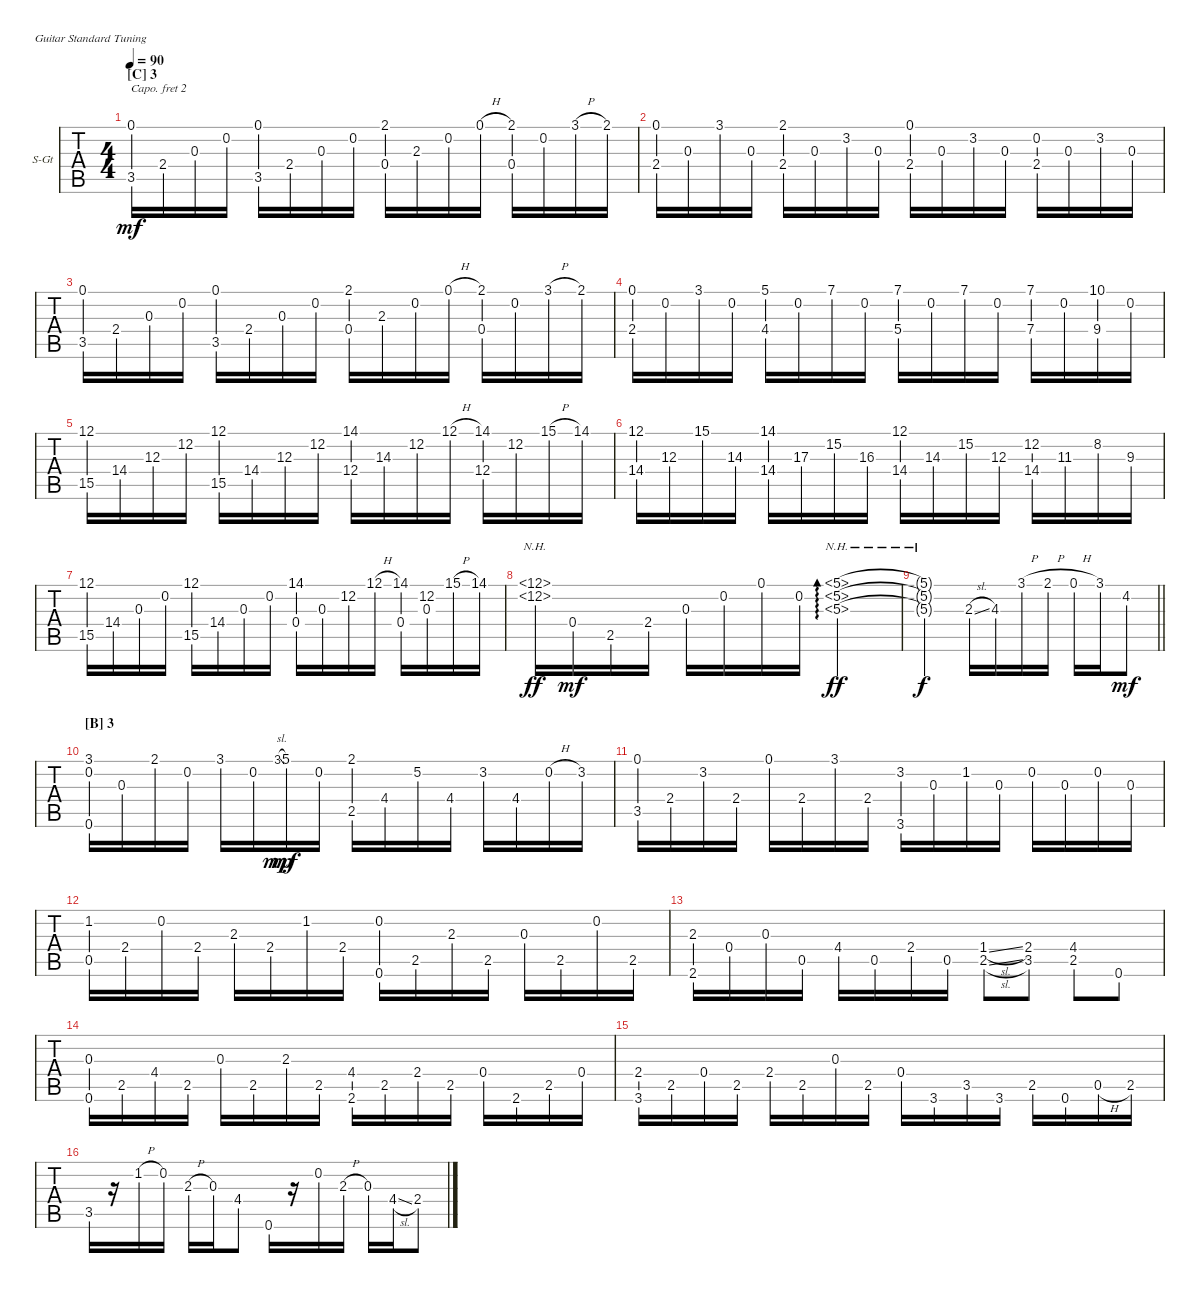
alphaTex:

\bracketExtendMode groupsimilarinstruments
\firstSystemTrackNameOrientation horizontal
\otherSystemsTrackNameOrientation horizontal
\chordDiagramsInScore
\track ("Guitar" "S-Gt") {instrument acousticguitarsteel}
\staff {tabs}
\capo 2
\tuning (E4 B3 G3 D3 A2 E2)
\ts (4 4)
\section ("C" "3")
\tempo 90
\clef g2
\scale
0.535127
\ks c
(0.1 3.5).16{dy mf} 2.4.16 0.3.16 0.2.16 (0.1 3.5).16 2.4.16 0.3.16 0.2.16 (2.1 0.4).16 2.3.16 0.2.16 0.1{h}.16 (2.1 0.4).16 0.2.16 3.1{h}.16 2.1.16 |
\scale
0.464873 (0.1 2.4).16 0.3.16 3.1.16 0.3.16 (2.1 2.4).16 0.3.16 3.2.16 0.3.16 (0.1 2.4).16 0.3.16 3.2.16 0.3.16 (2.4 0.2).16 0.3.16 3.2.16 0.3.16 |
(0.1 3.5).16 2.4.16 0.3.16 0.2.16 (0.1 3.5).16 2.4.16 0.3.16 0.2.16 (2.1 0.4).16 2.3.16 0.2.16 0.1{h}.16 (2.1 0.4).16 0.2.16 3.1{h}.16 2.1.16 |
(0.1 2.4).16 0.2.16 3.1.16 0.2.16 (5.1 4.4).16 0.2.16 7.1.16 0.2.16 (7.1 5.4).16 0.2.16 7.1.16 0.2.16 (7.1 7.4).16 0.2.16 (10.1 9.4).16 0.2.16 |
(12.1 15.5).16 14.4.16 12.3.16 12.2.16 (12.1 15.5).16 14.4.16 12.3.16 12.2.16 (14.1 12.4).16 14.3.16 12.2.16 12.1{h}.16 (14.1 12.4).16 12.2.16 15.1{h}.16 14.1.16 |
(12.1 14.4).16 12.3.16 15.1.16 14.3.16 (14.1 14.4).16 17.3.16 15.2.16 16.3.16 (12.1 14.4).16 14.3.16 15.2.16 12.3.16 (14.4 12.2).16 11.3.16 8.2.16 9.3.16 |
(12.1 15.5).16 14.4.16 0.3.16 0.2.16 (12.1 15.5).16 14.4.16 0.3.16 0.2.16 (14.1 0.4).16 0.3.16 12.2.16 12.1{h}.16 (14.1 0.4).16 (12.2 0.3).16 15.1{h}.16 14.1.16 |
\scale
0.524994 (12.1{nh} 12.2{nh}).16{dy ff} 0.4.16{dy mf} 2.5.16 2.4.16 0.3.16 0.2.16 0.1.16 0.2.16 (5.1{nh} 5.2{nh} 5.3{nh}).2{ad 0 dy ff} |
\scale
0.474999
\barLineRight lightlight
(5.1{nh t} 5.2{nh t} 5.3{nh t}).2{dy f} 2.3{sl}.16 4.3.16 3.1{h}.16 2.1{h}.16 0.1{h}.16 3.1.16 4.2.8{dy mf} |
\section ("B" "3")
\scale
0.57379 (3.1 0.6 0.2).16 0.3.16 2.1.16 0.2.16 3.1.16 0.2.16 3.1{sl}.8{gr dy mp} 5.1.16{dy mf} 0.2.16 (2.1 2.5).16 4.4.16 5.2.16 4.4.16 3.2.16 4.4.16 0.2{h}.16 3.2.16 |
\scale
0.426176 (0.1 3.5).16 2.4.16 3.2.16 2.4.16 0.1.16 2.4.16 3.1.16 2.4.16 (3.2 3.6).16 0.3.16 1.2.16 0.3.16 0.2.16 0.3.16 0.2.16 0.3.16 |
(1.2 0.5).16 2.4.16 0.2.16 2.4.16 2.3.16 2.4.16 1.2.16 2.4.16 (0.2 0.6).16 2.5.16 2.3.16 2.5.16 0.3.16 2.5.16 0.2.16 2.5.16 |
(2.3 2.6).16 0.4.16 0.3.16 0.5.16 4.4.16 0.5.16 2.4.16 0.5.16 (1.4{sl} 2.5{sl}).8 (2.4 3.5).8 (4.4 2.5).8 0.6.8 |
(0.3 0.6).16 2.5.16 4.4.16 2.5.16 0.3.16 2.5.16 2.3.16 2.5.16 (4.4 2.6).16 2.5.16 2.4.16 2.5.16 0.4.16 2.6.16 2.5.16 0.4.16 |
(2.4 3.6).16 2.5.16 0.4.16 2.5.16 2.4.16 2.5.16 0.3.16 2.5.16 0.4.16 3.6.16 3.5.16 3.6.16 2.5.16 0.6.16 0.5{h}.16 2.5.16 |
3.5.16 r.16 1.2{h}.16 0.2.16 2.3{h}.16 0.3.16 4.4.8 0.6.16 r.16 0.2.16 2.3{h}.16 0.3.16 4.4{sl}.16 2.4.8
